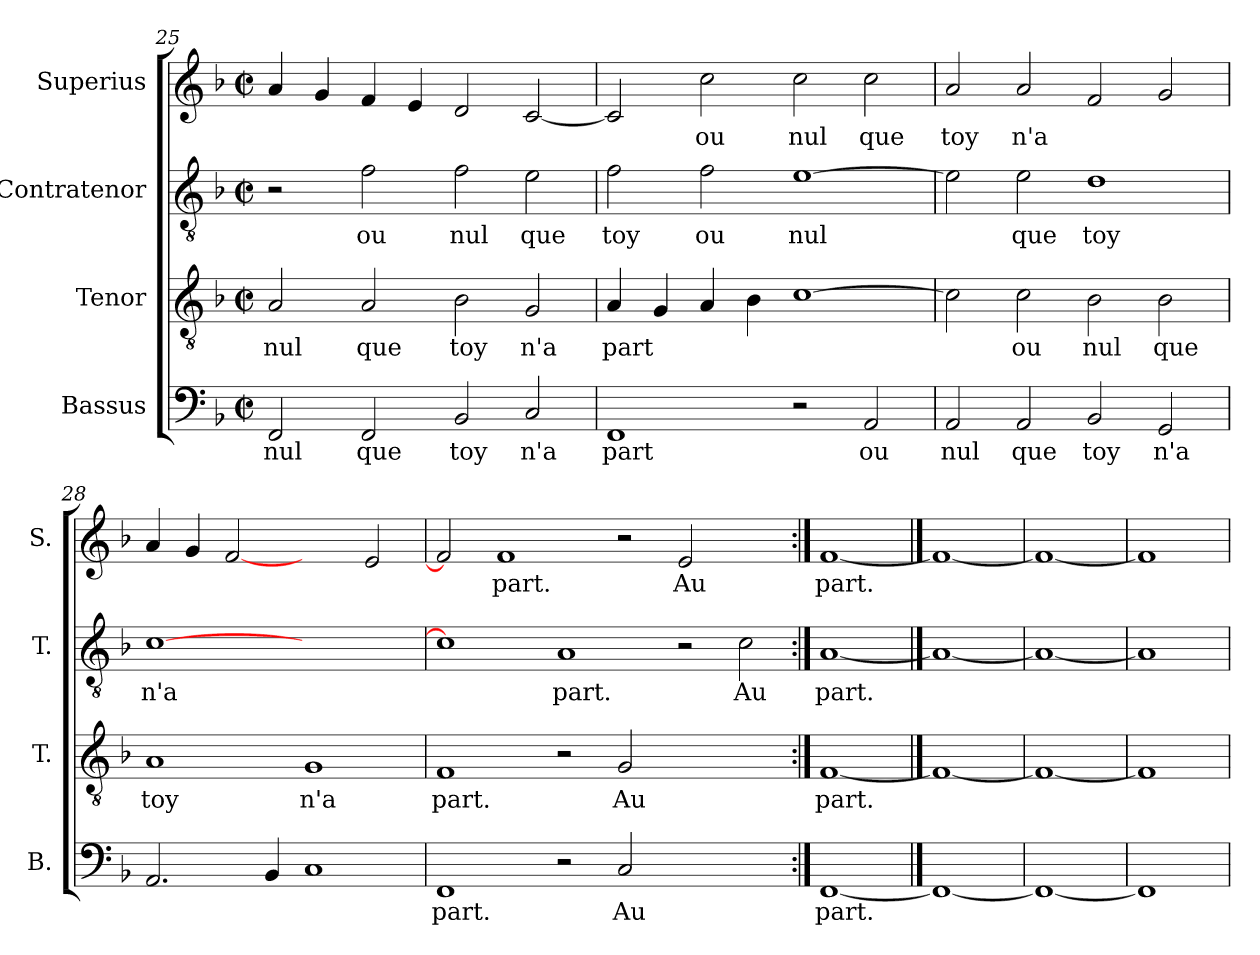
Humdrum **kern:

**kern	**text	**kern	**text	**kern	**text	**kern	**text
*part4	*part4	*part3	*part3	*part2	*part2	*part1	*part1
*staff4	*staff4	*staff3	*staff3	*staff2	*staff2	*staff1	*staff1
*I"Bassus	*	*I"Tenor	*	*I"Contratenor	*	*I"Superius	*
*I'B.	*	*I'T.	*	*I'T.	*	*I'S.	*
*clefF4	*	*clefGv2	*	*clefGv2	*	*clefG2	*
*k[b-]	*	*k[b-]	*	*k[b-]	*	*k[b-]	*
*F:	*	*F:	*	*F:	*	*F:	*
*M2/2	*	*M2/2	*	*M2/2	*	*M2/2	*
*met(c|)	*	*met(c|)	*	*met(c|)	*	*met(c|)	*
=25	=25	=25	=25	=25	=25	=25	=25
2FF/	nul	2A/	nul	2r	.	4a/	.
.	.	.	.	.	.	4g/	.
2FF/	que	2A/	que	2f\	ou	4f/	.
.	.	.	.	.	.	4e/	.
2BB-/	toy	2B-\	toy	2f\	nul	2d/	.
2C/	n'a	2G/	n'a	2e\	que	[2c/	.
!!LO:LB:g=z
=26	=26	=26	=26	=26	=26	=26	=26
1FF/	part	4A/	part	2f\	toy	2c/]	.
.	.	4G/	.	.	.	.	.
.	.	4A/	.	2f\	ou	2cc\	ou
.	.	4B-\	.	.	.	.	.
2r	.	[1c\	.	[1e\	nul	2cc\	nul
2AA/	ou	.	.	.	.	2cc\	que
=27	=27	=27	=27	=27	=27	=27	=27
2AA/	nul	2c\]	.	2e\]	.	2a/	toy
2AA/	que	2c\	ou	2e\	que	2a/	n'a
2BB-/	toy	2B-\	nul	1d\	toy	2f/	.
2GG/	n'a	2B-\	que	.	.	2g/	.
=28	=28	=28	=28	=28	=28	=28	=28
2.AA/	.	1A/	toy	[1c\	n'a	4a/	.
.	.	.	.	.	.	4g/	.
.	.	.	.	.	.	[2f/	.
4BB-/	.	.	.	.	.	.	.
1C/	.	1G/	n'a	1ryy	.	2ryy	.
.	.	.	.	.	.	2e/	.
=29	=29	=29	=29	=29	=29	=29	=29
1FF/	part.	1F/	part.	1c\]	.	2f/]	.
.	.	.	.	.	.	1f/	part.
2r	.	2r	.	1A/	part.	.	.
2C/	Au	2G/	Au	.	.	2r	.
1ryy	.	1ryy	.	2r	.	2e/	Au
.	.	.	.	2c\	Au	2ryy	.
=30:|!	=30:|!	=30:|!	=30:|!	=30:|!	=30:|!	=30:|!	=30:|!
[1FF/	part.	[1F/	part.	[1A/	part.	[1f/	part.
==31	==31	==31	==31	==31	==31	==31	==31
1FF/_	.	1F/_	.	1A/_	.	1f/_	.
=32	=32	=32	=32	=32	=32	=32	=32
1FF/_	.	1F/_	.	1A/_	.	1f/_	.
=33	=33	=33	=33	=33	=33	=33	=33
1FF/]	.	1F/]	.	1A/]	.	1f/]	.
=	=	=	=	=	=	=	=
*-	*-	*-	*-	*-	*-	*-	*-
